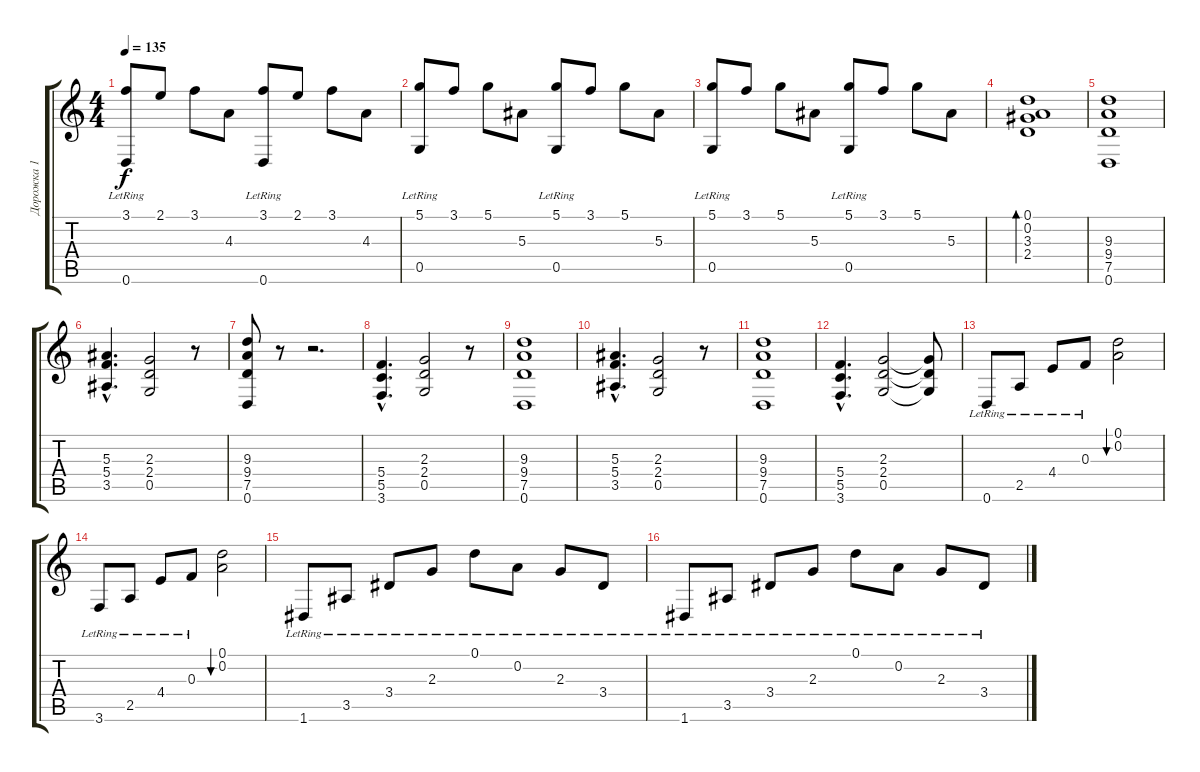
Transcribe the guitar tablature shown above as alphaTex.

\track ("Дорожка 1" "Дорожка 1") {instrument acousticguitarnylon}
\staff {score tabs}
\tuning (D4 A3 F3 C3 G2 D2) {hide}
\ts (4 4)
\tempo 135
\clef g2
\ks c
(3.1 0.6{lr}).8{dy f} 2.1.8 3.1.8 4.3.8 (3.1 0.6{lr}).8 2.1.8 3.1.8 4.3.8 |
(5.1 0.5{lr}).8 3.1.8 5.1.8 5.3.8 (5.1 0.5{lr}).8 3.1.8 5.1.8 5.3.8 |
(5.1 0.5{lr}).8 3.1.8 5.1.8 5.3.8 (5.1 0.5{lr}).8 3.1.8 5.1.8 5.3.8 |
(0.1 0.2 3.3 2.4).1{bd 60} |
(9.3 9.4 7.5 0.6).1 |
(5.3{hac} 5.4{hac} 3.5{hac}).4{d} (2.3 2.4 0.5).2 r.8 |
(9.3 9.4 7.5 0.6).8 r.8 r.2{d} |
(5.4{hac} 5.5{hac} 3.6{hac}).4{d} (2.3 2.4 0.5).2 r.8 |
(9.3 9.4 7.5 0.6).1 |
(5.3{hac} 5.4{hac} 3.5{hac}).4{d} (2.3 2.4 0.5).2 r.8 |
(9.3 9.4 7.5 0.6).1 |
(5.4{hac} 5.5{hac} 3.6{hac}).4{d} (2.3 2.4 0.5).2 (2.3{t} 2.4{t} 0.5{t}).8 |
0.6{lr}.8 2.5{lr}.8 4.4{lr}.8 0.3{lr}.8 (0.1 0.2).2{bu 60} |
3.6{lr}.8 2.5{lr}.8 4.4{lr}.8 0.3{lr}.8 (0.1 0.2).2{bu 60} |
1.6{lr}.8 3.5{lr}.8 3.4{lr}.8 2.3{lr}.8 0.1{lr}.8 0.2{lr}.8 2.3{lr}.8 3.4{lr}.8 |
1.6{lr}.8 3.5{lr}.8 3.4{lr}.8 2.3{lr}.8 0.1{lr}.8 0.2{lr}.8 2.3{lr}.8 3.4{lr}.8
